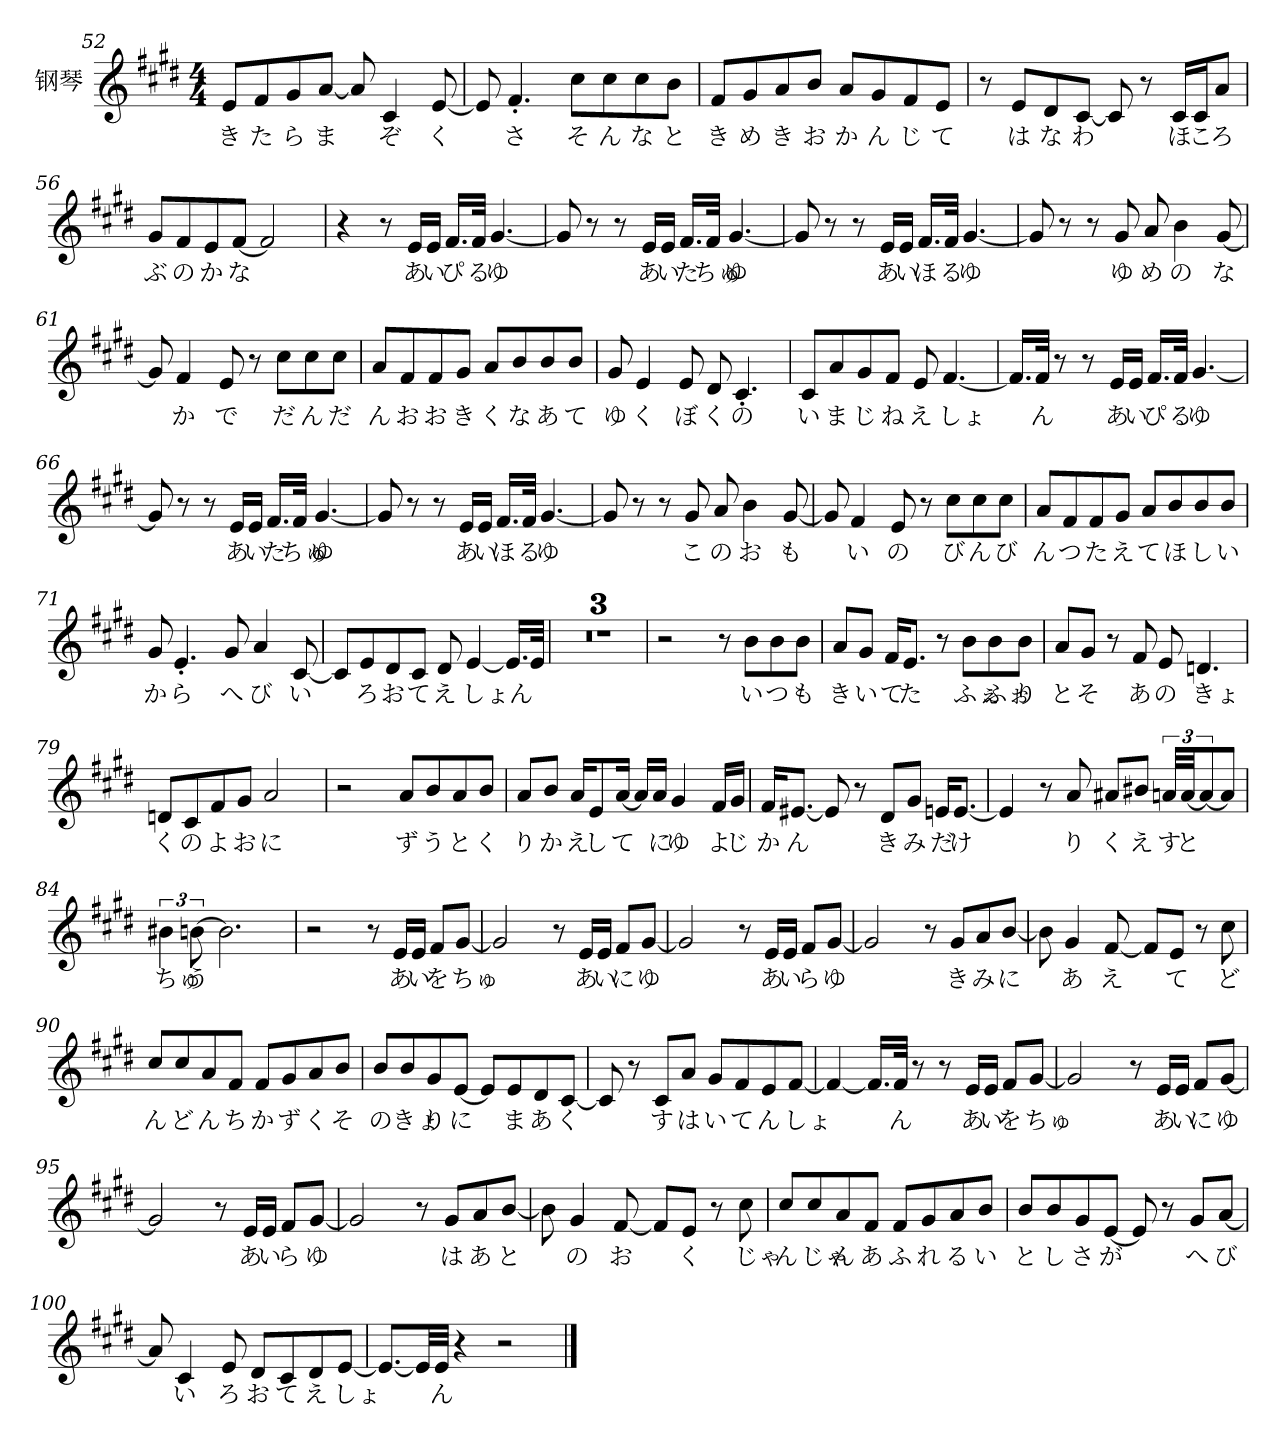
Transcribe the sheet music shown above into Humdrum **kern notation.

**kern	**text
*part1	*part1
*staff1	*staff1
*I"钢琴	*
*clefG2	*
*k[f#c#g#d#]	*
*M4/4	*
=52	=52
8eL	き
8f#	た
8g#	ら
[8aJ	ま
8a]	.
4c#	ぞ
[8e	く
=53	=53
8e]	.
4.f#'	さ
8cc#L	そ
8cc#	ん
8cc#	な
8bJ	と
=54	=54
8f#L	き
8g#	め
8a	き
8bJ	お
8aL	か
8g#	ん
8f#	じ
8eJ	て
=55	=55
8r	.
8eL	は
8d#	な
[8c#J	わ
8c#]	.
8r	.
16c#LL	ほ
16c#J	こ
8aJ	ろ
=56	=56
8g#L	ぶ
8f#	の
8e	か
[8f#J	な
2f#]	.
=57	=57
4r	.
8r	.
16eLL	あ
16eJJ	い
16.f#LL	ぴ
32f#JJk	る
[4.g#	ゆ
=58	=58
8g#]	.
8r	.
8r	.
16eLL	あ
16eJJ	い
16.f#LL	た
32f#JJk	ちゅ
[4.g#	ゆ
=59	=59
8g#]	.
8r	.
8r	.
16eLL	あ
16eJJ	い
16.f#LL	ほ
32f#JJk	る
[4.g#	ゆ
=60	=60
8g#]	.
8r	.
8r	.
8g#	ゆ
8a	め
4b	の
[8g#	な
=61	=61
8g#]	.
4f#	か
8e	で
8r	.
8cc#L	だ
8cc#	ん
8cc#J	だ
=62	=62
8aL	ん
8f#	お
8f#	お
8g#J	き
8aL	く
8b	な
8b	あ
8bJ	て
=63	=63
8g#	ゆ
4e	く
8e	ぼ
8d#	く
4.c#'	の
=64	=64
8c#L	い
8a	ま
8g#	じ
8f#J	ね
8e	え
[4.f#	しょ
=65	=65
16.f#LL]	.
32f#JJk	ん
8r	.
8r	.
16eLL	あ
16eJJ	い
16.f#LL	ぴ
32f#JJk	る
[4.g#	ゆ
=66	=66
8g#]	.
8r	.
8r	.
16eLL	あ
16eJJ	い
16.f#LL	た
32f#JJk	ちゅ
[4.g#	ゆ
=67	=67
8g#]	.
8r	.
8r	.
16eLL	あ
16eJJ	い
16.f#LL	ほ
32f#JJk	る
[4.g#	ゆ
=68	=68
8g#]	.
8r	.
8r	.
8g#	こ
8a	の
4b	お
[8g#	も
=69	=69
8g#]	.
4f#	い
8e	の
8r	.
8cc#L	び
8cc#	ん
8cc#J	び
=70	=70
8aL	ん
8f#	つ
8f#	た
8g#J	え
8aL	て
8b	ほ
8b	し
8bJ	い
=71	=71
8g#	か
4.e'	ら
8g#	へ
4a	び
[8c#	い
=72	=72
8c#L]	.
8e	ろ
8d#	お
8c#J	て
8d#	え
[4e	しょ
16.eLL]	.
32eJJk	ん
=73	=73
1r	.
=74	=74
1r	.
=75	=75
1r	.
=76	=76
2r	.
8r	.
8bL	い
8b	つ
8bJ	も
=77	=77
8aL	き
8g#J	い
16f#KL	て
8.eJ	た
8r	.
8bL	ふぇ
8b	ふぉ
8bJ	り
=78	=78
8aL	と
8g#J	そ
8r	.
8f#	あ
8e	の
4.dn	きょ
=79	=79
8dnL	く
8c#	の
8f#	よ
8g#J	お
2a	に
=80	=80
2r	.
8aL	ず
8b	う
8a	と
8bJ	く
=81	=81
8aL	り
8bJ	か
16aKL	え
8e	し
[16aJk	て
16aLL]	.
16aJJ	に
4g#	ゆ
16f#LL	よ
16g#JJ	じ
=82	=82
16f#KL	か
[8.e#XJ	ん
8e#]	.
8r	.
8d#L	き
8g#J	み
16enKL	だ
[8.eJ	け
=83	=83
4e]	.
8r	.
8a	り
8a#XL	く
8b#XJ	え
48anLLL	す
[48aJJ	と
12a_	.
8aJ]	.
=84	=84
6b#X	ちゅ
[12bn	う
2.b]	.
=85	=85
2r	.
8r	.
16eLL	あ
16eJJ	い
8f#L	を
[8g#J	ちゅ
=86	=86
2g#]	.
8r	.
16eLL	あ
16eJJ	い
8f#L	に
[8g#J	ゆ
=87	=87
2g#]	.
8r	.
16eLL	あ
16eJJ	い
8f#L	ら
[8g#J	ゆ
=88	=88
2g#]	.
8r	.
8g#L	き
8a	み
[8bJ	に
=89	=89
8b]	.
4g#	あ
[8f#	え
8f#L]	.
8eJ	て
8r	.
8cc#	ど
=90	=90
8cc#L	ん
8cc#	ど
8a	ん
8f#J	ち
8f#L	か
8g#	ず
8a	く
8bJ	そ
=91	=91
8bL	の
8b	きょ
8g#	り
[8eJ	に
8eL]	.
8e	ま
8d#	あ
[8c#J	く
=92	=92
8c#]	.
8r	.
8c#L	す
8aJ	は
8g#L	い
8f#	て
8e	ん
[8f#J	しょ
=93	=93
4f#_	.
16.f#LL]	.
32f#JJk	ん
8r	.
8r	.
16eLL	あ
16eJJ	い
8f#L	を
[8g#J	ちゅ
=94	=94
2g#]	.
8r	.
16eLL	あ
16eJJ	い
8f#L	に
[8g#J	ゆ
=95	=95
2g#]	.
8r	.
16eLL	あ
16eJJ	い
8f#L	ら
[8g#J	ゆ
=96	=96
2g#]	.
8r	.
8g#L	は
8a	あ
[8bJ	と
=97	=97
8b]	.
4g#	の
[8f#	お
8f#L]	.
8eJ	く
8r	.
8cc#	じゃ
=98	=98
8cc#L	ん
8cc#	じゃ
8a	ん
8f#J	あ
8f#L	ふ
8g#	れ
8a	る
8bJ	い
=99	=99
8bL	と
8b	し
8g#	さ
[8eJ	が
8e]	.
8r	.
8g#L	へ
[8aJ	び
=100	=100
8a]	.
4c#	い
8e	ろ
8d#L	お
8c#	て
8d#	え
[8eJ	しょ
=101	=101
8.eL_	.
32eLL]	.
32eJJJ	ん
4r	.
2r	.
==	==
*-	*-
